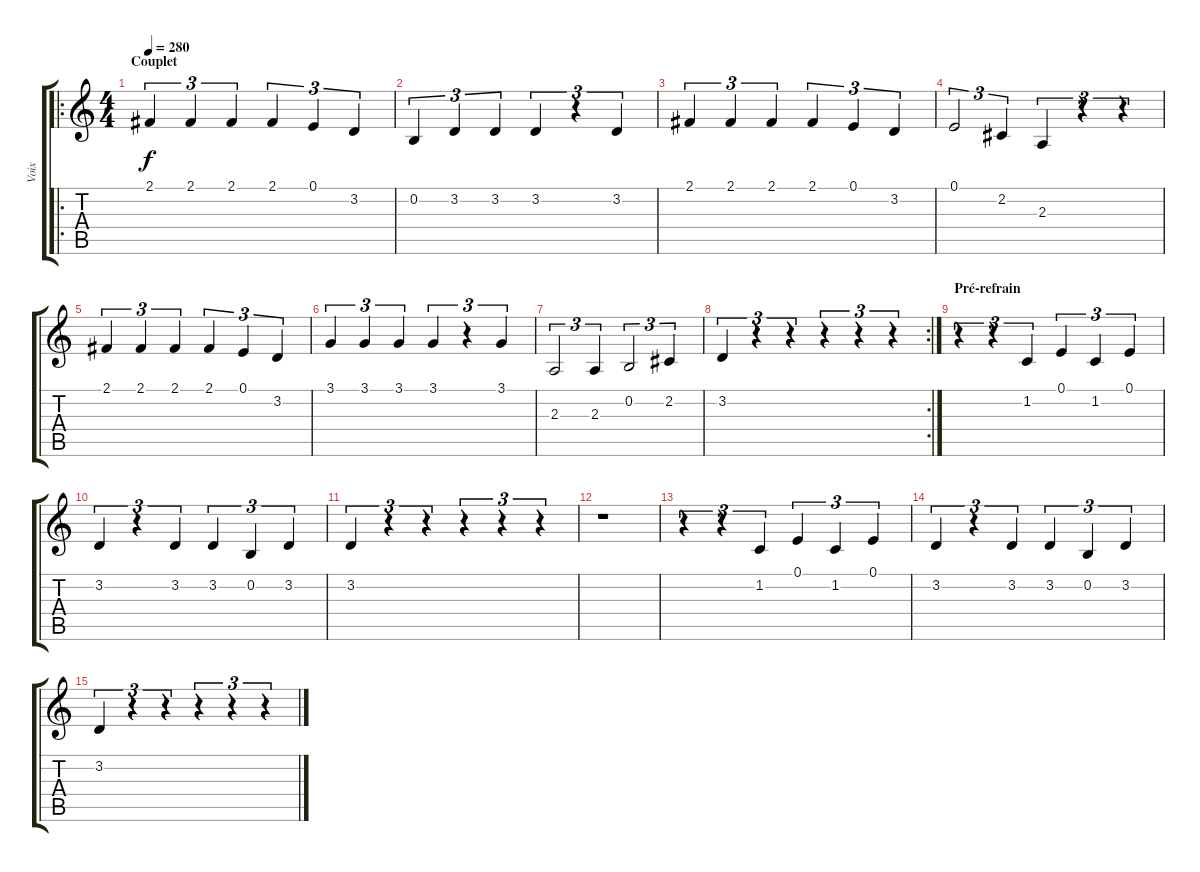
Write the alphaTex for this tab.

\track ("Voix" "Voix") {instrument englishhorn}
\staff {score tabs}
\tuning (E4 B3 G3 D3 A2 E2) {hide}
\ro
\ts (4 4)
\section ("" "Couplet")
\tempo 280
\clef g2
\ks c
2.1.4{tu (3 2) dy f} 2.1.4{tu (3 2)} 2.1.4{tu (3 2)} 2.1.4{tu (3 2)} 0.1.4{tu (3 2)} 3.2.4{tu (3 2)} |
0.2.4{tu (3 2)} 3.2.4{tu (3 2)} 3.2.4{tu (3 2)} 3.2.4{tu (3 2)} r.4{tu (3 2)} 3.2.4{tu (3 2)} |
2.1.4{tu (3 2)} 2.1.4{tu (3 2)} 2.1.4{tu (3 2)} 2.1.4{tu (3 2)} 0.1.4{tu (3 2)} 3.2.4{tu (3 2)} |
0.1.2{tu (3 2)} 2.2.4{tu (3 2)} 2.3.4{tu (3 2)} r.4{tu (3 2)} r.4{tu (3 2)} |
2.1.4{tu (3 2)} 2.1.4{tu (3 2)} 2.1.4{tu (3 2)} 2.1.4{tu (3 2)} 0.1.4{tu (3 2)} 3.2.4{tu (3 2)} |
3.1.4{tu (3 2)} 3.1.4{tu (3 2)} 3.1.4{tu (3 2)} 3.1.4{tu (3 2)} r.4{tu (3 2)} 3.1.4{tu (3 2)} |
2.3.2{tu (3 2)} 2.3.4{tu (3 2)} 0.2.2{tu (3 2)} 2.2.4{tu (3 2)} |
\rc 2
3.2.4{tu (3 2)} r.4{tu (3 2)} r.4{tu (3 2)} r.4{tu (3 2)} r.4{tu (3 2)} r.4{tu (3 2)} |
\section ("" "Pré-refrain")
r.4{tu (3 2)} r.4{tu (3 2)} 1.2.4{tu (3 2)} 0.1.4{tu (3 2)} 1.2.4{tu (3 2)} 0.1.4{tu (3 2)} |
3.2.4{tu (3 2)} r.4{tu (3 2)} 3.2.4{tu (3 2)} 3.2.4{tu (3 2)} 0.2.4{tu (3 2)} 3.2.4{tu (3 2)} |
3.2.4{tu (3 2)} r.4{tu (3 2)} r.4{tu (3 2)} r.4{tu (3 2)} r.4{tu (3 2)} r.4{tu (3 2)} |
r.1 |
r.4{tu (3 2)} r.4{tu (3 2)} 1.2.4{tu (3 2)} 0.1.4{tu (3 2)} 1.2.4{tu (3 2)} 0.1.4{tu (3 2)} |
3.2.4{tu (3 2)} r.4{tu (3 2)} 3.2.4{tu (3 2)} 3.2.4{tu (3 2)} 0.2.4{tu (3 2)} 3.2.4{tu (3 2)} |
3.2.4{tu (3 2)} r.4{tu (3 2)} r.4{tu (3 2)} r.4{tu (3 2)} r.4{tu (3 2)} r.4{tu (3 2)}
